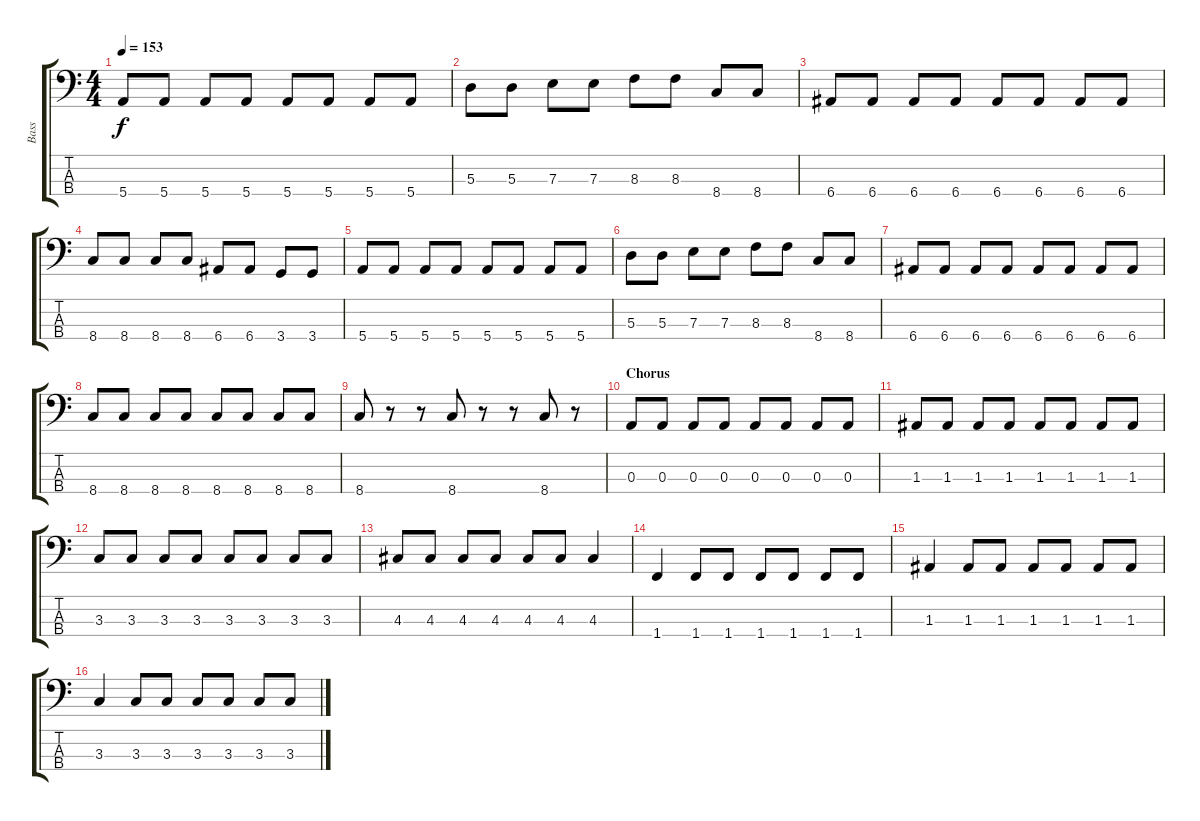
\track ("Bass" "Bass") {instrument electricbasspick}
\staff {score tabs}
\tuning (G2 D2 A1 E1) {hide}
\ts (4 4)
\tempo 153
\clef f4
\ks c
5.4.8{dy f} 5.4.8 5.4.8 5.4.8 5.4.8 5.4.8 5.4.8 5.4.8 |
5.3.8 5.3.8 7.3.8 7.3.8 8.3.8 8.3.8 8.4.8 8.4.8 |
6.4.8 6.4.8 6.4.8 6.4.8 6.4.8 6.4.8 6.4.8 6.4.8 |
8.4.8 8.4.8 8.4.8 8.4.8 6.4.8 6.4.8 3.4.8 3.4.8 |
5.4.8 5.4.8 5.4.8 5.4.8 5.4.8 5.4.8 5.4.8 5.4.8 |
5.3.8 5.3.8 7.3.8 7.3.8 8.3.8 8.3.8 8.4.8 8.4.8 |
6.4.8 6.4.8 6.4.8 6.4.8 6.4.8 6.4.8 6.4.8 6.4.8 |
8.4.8 8.4.8 8.4.8 8.4.8 8.4.8 8.4.8 8.4.8 8.4.8 |
8.4.8 r.8 r.8 8.4.8 r.8 r.8 8.4.8 r.8 |
\section ("" "Chorus")
0.3.8 0.3.8 0.3.8 0.3.8 0.3.8 0.3.8 0.3.8 0.3.8 |
1.3.8 1.3.8 1.3.8 1.3.8 1.3.8 1.3.8 1.3.8 1.3.8 |
3.3.8 3.3.8 3.3.8 3.3.8 3.3.8 3.3.8 3.3.8 3.3.8 |
4.3.8 4.3.8 4.3.8 4.3.8 4.3.8 4.3.8 4.3.4 |
1.4.4 1.4.8 1.4.8 1.4.8 1.4.8 1.4.8 1.4.8 |
1.3.4 1.3.8 1.3.8 1.3.8 1.3.8 1.3.8 1.3.8 |
3.3.4 3.3.8 3.3.8 3.3.8 3.3.8 3.3.8 3.3.8
